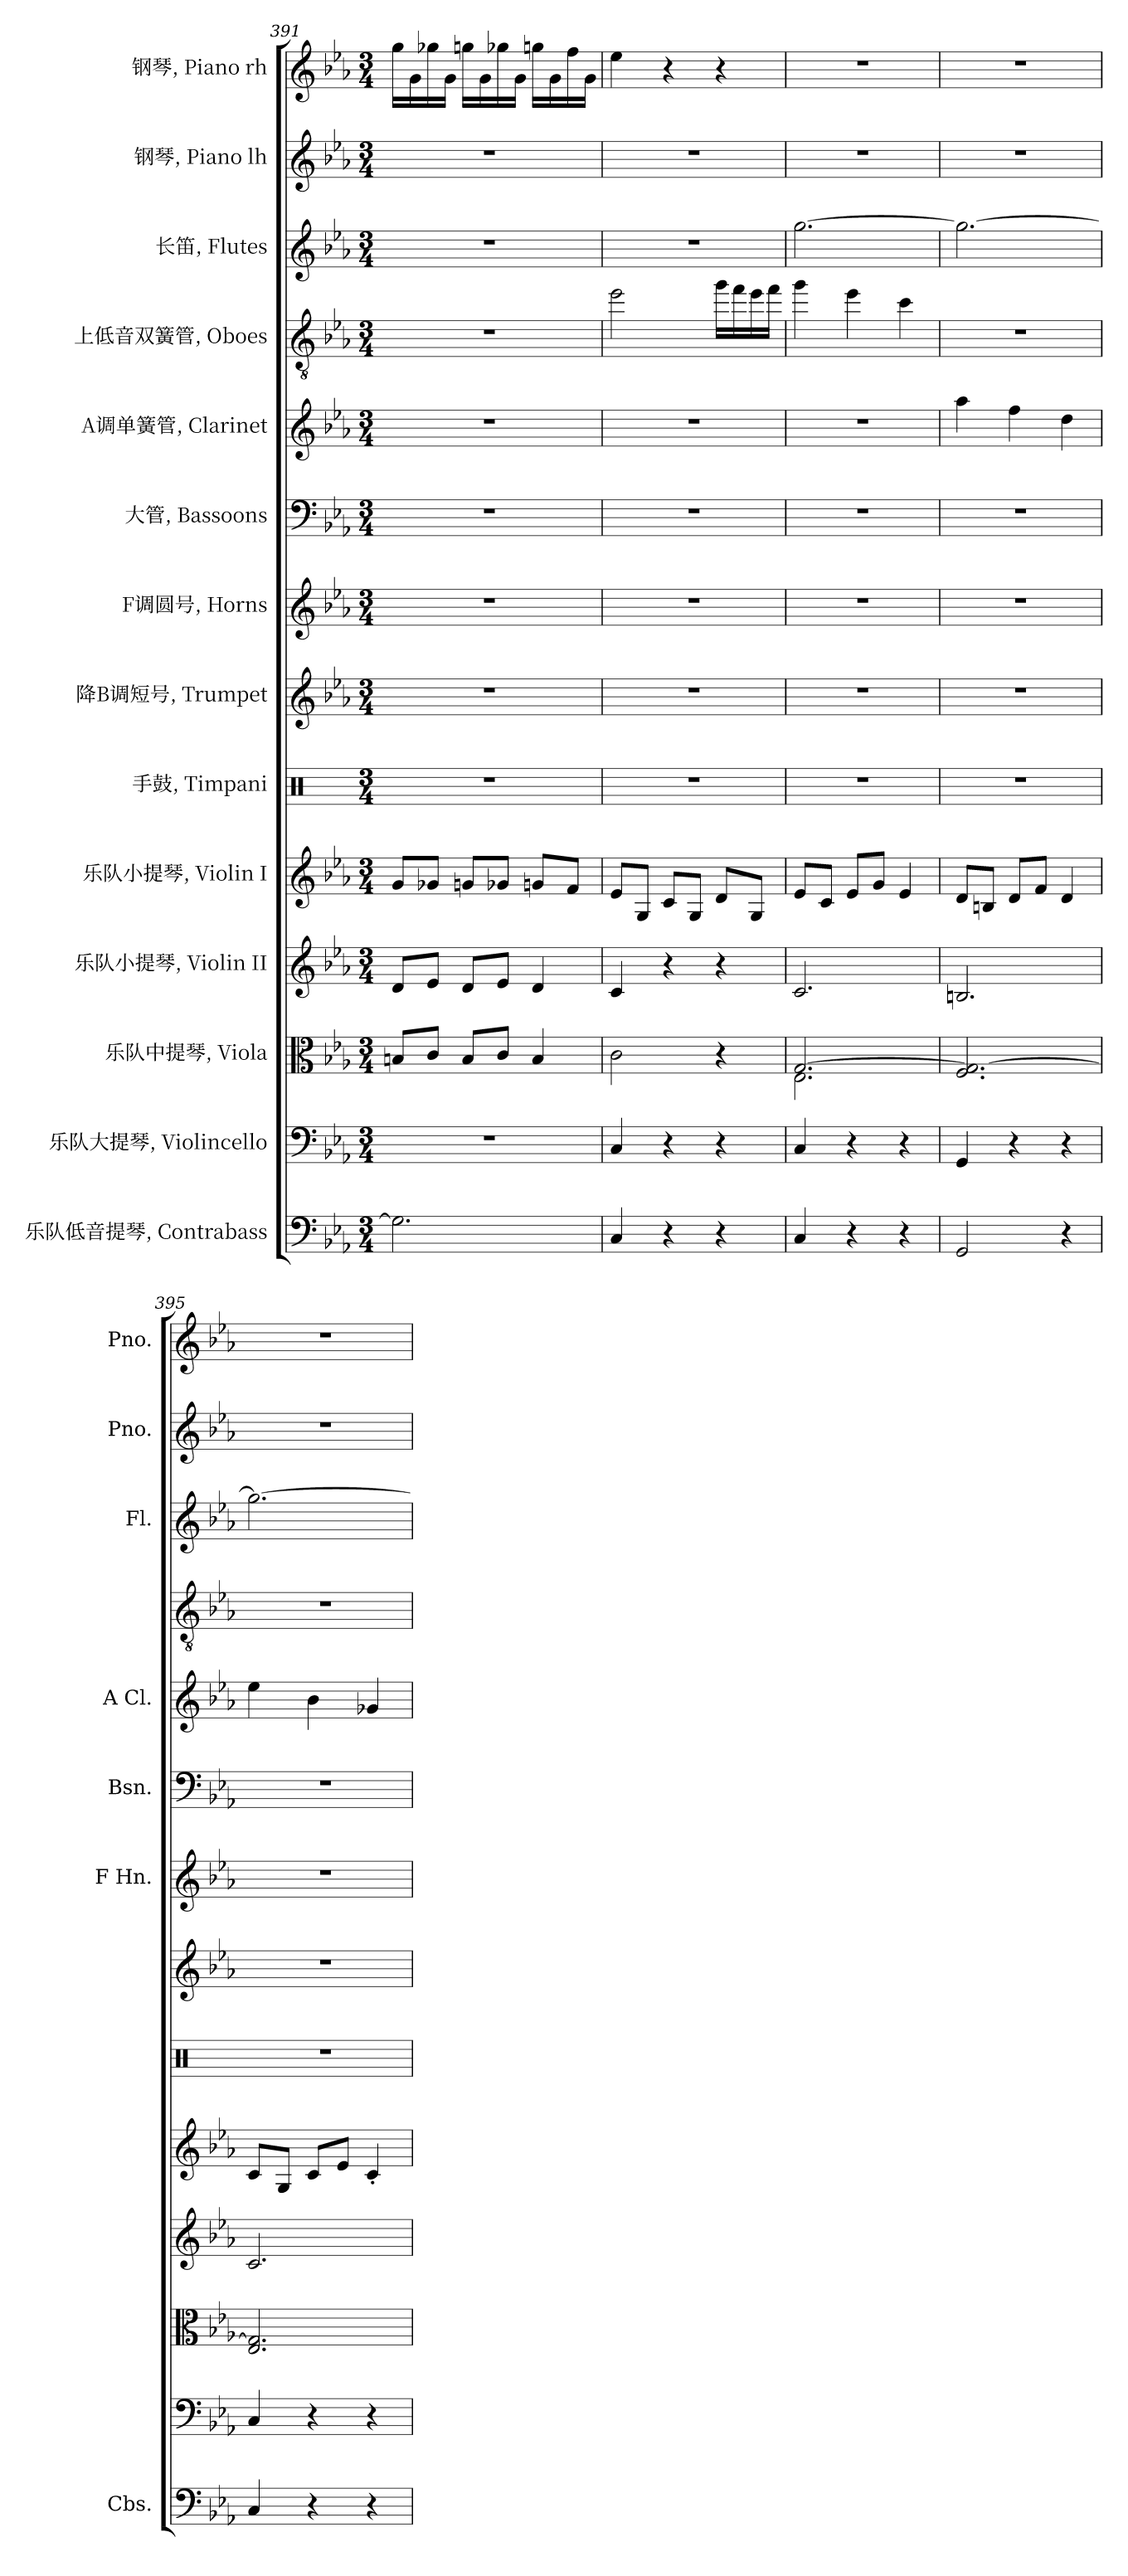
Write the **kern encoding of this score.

**kern	**kern	**kern	**kern	**kern	**kern	**kern	**kern	**kern	**kern	**kern	**kern	**kern	**kern
*part14	*part13	*part12	*part11	*part10	*part9	*part8	*part7	*part6	*part5	*part4	*part3	*part2	*part1
*staff14	*staff13	*staff12	*staff11	*staff10	*staff9	*staff8	*staff7	*staff6	*staff5	*staff4	*staff3	*staff2	*staff1
*I"乐队低音提琴, Contrabass	*I"乐队大提琴, Violincello	*I"乐队中提琴, Viola	*I"乐队小提琴, Violin II	*I"乐队小提琴, Violin I	*I"手鼓, Timpani	*I"降B调短号, Trumpet	*I"F调圆号, Horns	*I"大管, Bassoons	*I"A调单簧管, Clarinet	*I"上低音双簧管, Oboes	*I"长笛, Flutes	*I"钢琴, Piano lh	*I"钢琴, Piano rh
*I'Cbs.	*	*	*	*	*	*	*I'F Hn.	*I'Bsn.	*I'A Cl.	*	*I'Fl.	*I'Pno.	*I'Pno.
*clefF4	*clefF4	*clefC3	*clefG2	*clefG2	*clefX	*clefG2	*clefG2	*clefF4	*clefG2	*clefGv2	*clefG2	*clefG2	*clefG2
*ITrd7c12	*	*	*	*	*	*ITrd1c2	*ITrd4c7	*	*ITrd2c3	*	*	*	*
*k[b-e-a-]	*k[b-e-a-]	*k[b-e-a-]	*k[b-e-a-]	*k[b-e-a-]	*k[]	*k[b-e-a-d-g-]	*k[b-e-a-d-]	*k[b-e-a-]	*k[]	*k[b-e-a-]	*k[b-e-a-]	*k[b-e-a-]	*k[b-e-a-]
*M3/4	*M3/4	*M3/4	*M3/4	*M3/4	*M3/4	*M3/4	*M3/4	*M3/4	*M3/4	*M3/4	*M3/4	*M3/4	*M3/4
=391	=391	=391	=391	=391	=391	=391	=391	=391	=391	=391	=391	=391	=391
2.GG\]	2.r	8Bn/L	8d/L	8g/L	2.r	2.r	2.r	2.r	2.r	2.r	2.r	2.r	16gg\LL
.	.	.	.	.	.	.	.	.	.	.	.	.	16g\
.	.	8c/J	8e-/J	8g-X/J	.	.	.	.	.	.	.	.	16gg-X\
.	.	.	.	.	.	.	.	.	.	.	.	.	16g\JJ
.	.	8B/L	8d/L	8gn/L	.	.	.	.	.	.	.	.	16ggn\LL
.	.	.	.	.	.	.	.	.	.	.	.	.	16g\
.	.	8c/J	8e-/J	8g-X/J	.	.	.	.	.	.	.	.	16gg-X\
.	.	.	.	.	.	.	.	.	.	.	.	.	16g\JJ
.	.	4B/	4d/	8gn/L	.	.	.	.	.	.	.	.	16ggn\LL
.	.	.	.	.	.	.	.	.	.	.	.	.	16g\
.	.	.	.	8f/J	.	.	.	.	.	.	.	.	16ff\
.	.	.	.	.	.	.	.	.	.	.	.	.	16g\JJ
=392	=392	=392	=392	=392	=392	=392	=392	=392	=392	=392	=392	=392	=392
4CC/	4C/	2c\	4c/	8e-/L	2.r	2.r	2.r	2.r	2.r	2ee-\	2.r	2.r	4ee-\
.	.	.	.	8G/J	.	.	.	.	.	.	.	.	.
4r	4r	.	4r	8c/L	.	.	.	.	.	.	.	.	4r
.	.	.	.	8G/J	.	.	.	.	.	.	.	.	.
4r	4r	4r	4r	8d/L	.	.	.	.	.	16gg\LL	.	.	4r
.	.	.	.	.	.	.	.	.	.	16ff\	.	.	.
.	.	.	.	8G/J	.	.	.	.	.	16ee-\	.	.	.
.	.	.	.	.	.	.	.	.	.	16ff\JJ	.	.	.
!!LO:PB:g=z
=393	=393	=393	=393	=393	=393	=393	=393	=393	=393	=393	=393	=393	=393
*	*	*^	*	*	*	*	*	*	*	*	*	*	*
4CC/	4C/	[2.G/	2.E-\	2.c/	8e-/L	2.r	2.r	2.r	2.r	2.r	4gg\	[2.gg\	2.r	2.r
.	.	.	.	.	8c/J	.	.	.	.	.	.	.	.	.
4r	4r	.	.	.	8e-/L	.	.	.	.	.	4ee-\	.	.	.
.	.	.	.	.	8g/J	.	.	.	.	.	.	.	.	.
4r	4r	.	.	.	4e-/	.	.	.	.	.	4cc\	.	.	.
*	*	*v	*v	*	*	*	*	*	*	*	*	*	*	*
=394	=394	=394	=394	=394	=394	=394	=394	=394	=394	=394	=394	=394	=394
2GGG/	4GG/	2.F/ 2.G/_	2.Bn/	8d/L	2.r	2.r	2.r	2.r	4ff\	2.r	2.gg\_	2.r	2.r
.	.	.	.	8Bn/J	.	.	.	.	.	.	.	.	.
.	4r	.	.	8d/L	.	.	.	.	4dd\	.	.	.	.
.	.	.	.	8f/J	.	.	.	.	.	.	.	.	.
4r	4r	.	.	4d/	.	.	.	.	4b\	.	.	.	.
=395	=395	=395	=395	=395	=395	=395	=395	=395	=395	=395	=395	=395	=395
4CC/	4C/	2.E-/ 2.G/]	2.c/	8c/L	2.r	2.r	2.r	2.r	4cc\	2.r	2.gg\_	2.r	2.r
.	.	.	.	8G/J	.	.	.	.	.	.	.	.	.
4r	4r	.	.	8c/L	.	.	.	.	4g\	.	.	.	.
.	.	.	.	8e-/J	.	.	.	.	.	.	.	.	.
4r	4r	.	.	4c'/	.	.	.	.	4e-X/	.	.	.	.
=	=	=	=	=	=	=	=	=	=	=	=	=	=
*-	*-	*-	*-	*-	*-	*-	*-	*-	*-	*-	*-	*-	*-
